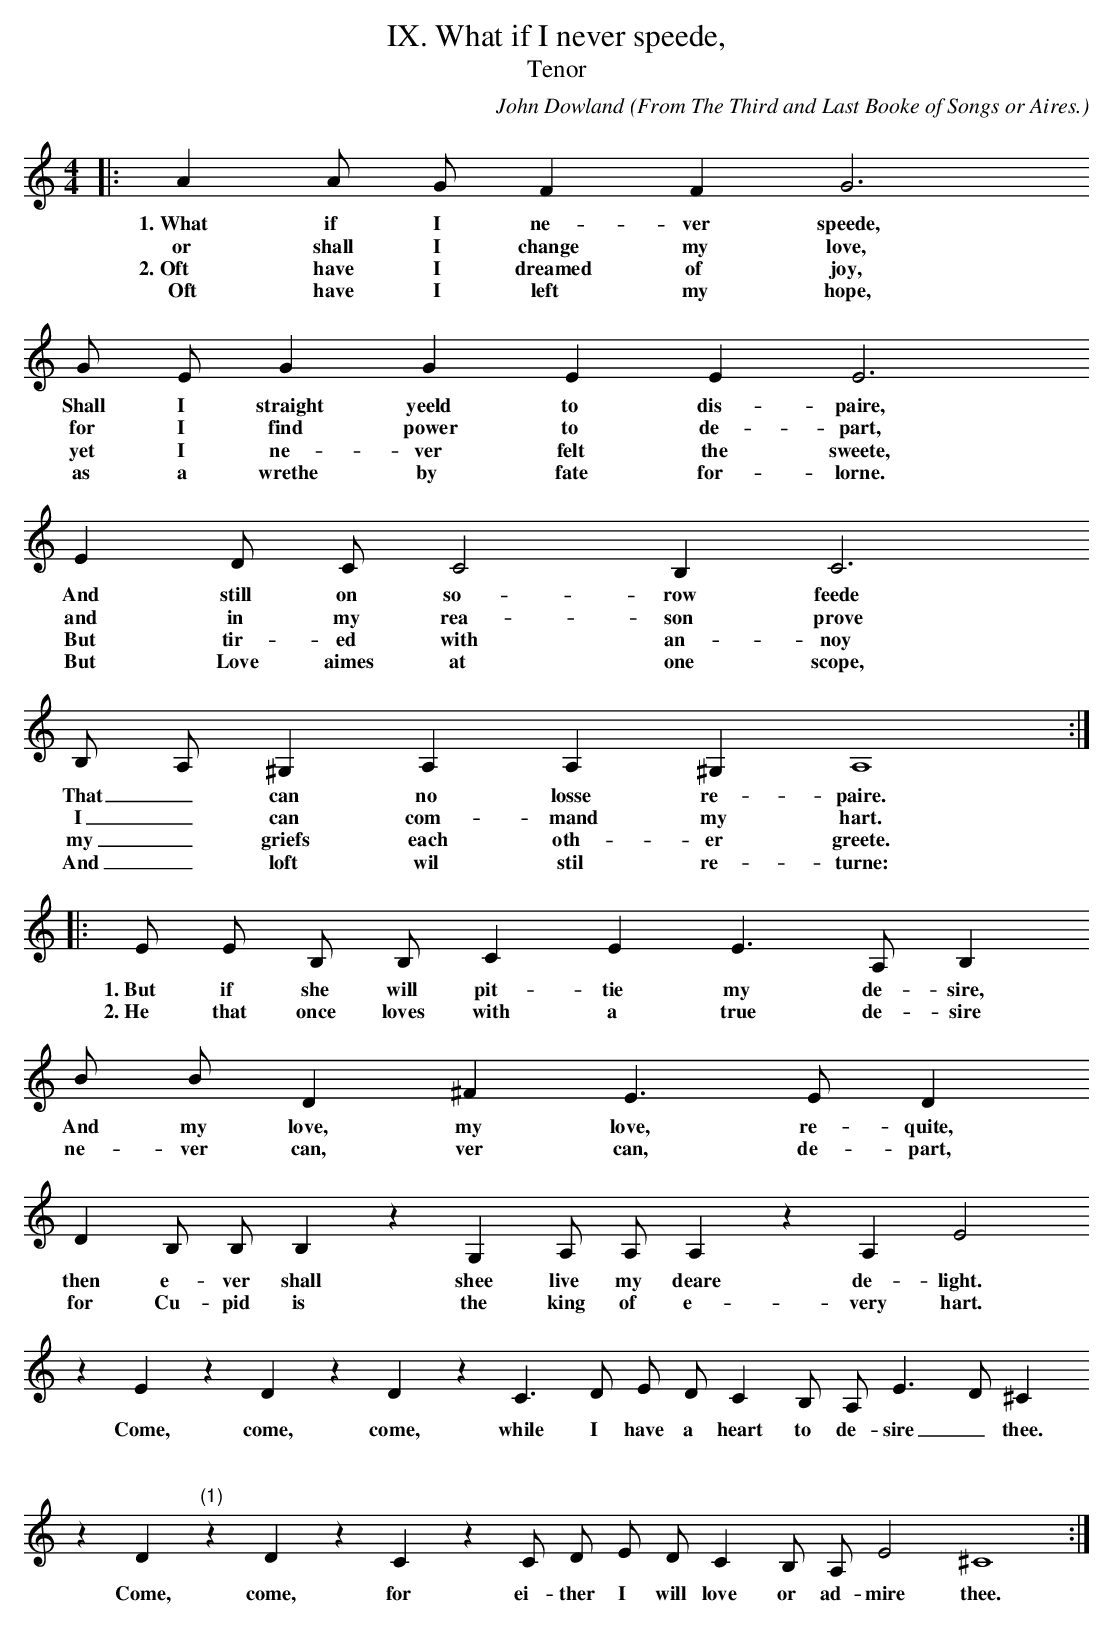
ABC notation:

X:1
T:IX. What if I never speede,
T:Tenor
C:John Dowland
O:From The Third and Last Booke of Songs or Aires.
O:Newly composed to sing to the Lute, Orpharion, or viols,
O:and a dialogue for a base and meane Lute with five voices to sing thereto.
M:4/4
L:1/4
K:A min
|:A A/2 G/2 F F G3
w:1.~What if I ne- ver speede,
w:or shall I change my love,
w:2.~Oft have I dreamed of joy,
w:Oft have I left my hope,
G/2 E/2 G G E E E3
w:Shall I straight yeeld to dis- paire,
w:for I find power to de- part,
w:yet I ne- ver felt the sweete,
w:as a wrethe by fate for- lorne.
E D/2 C/2 C2 B, C3
w:And still on so- row feede
w:and in my rea- son prove
w:But tir- ed with an- noy
w:But Love aimes at one scope,
B,/2 A,/2 ^G, A, A, ^G, A,4 :|
w:That _ can no losse re- paire.
w:I _ can com- mand my hart.
w:my _ griefs each oth- er greete.
w:And _ loft wil stil re- turne:
|:E/2 E/2 B,/2 B,/2 C E E > A, B,
w:1.~But if she will pit- tie my  de- sire,
w:2.~He that once loves with a true de- sire
B/2 B/2 D ^F E > E D
w:And my love, my love, re- quite,
w:ne- ver can, ver can, de- part,
D B,/2 B,/2 B, z G, A,/2 A,/2 A, z A, E2
w:then e- ver shall shee live my deare de- light.
w:for Cu- pid is the king of e- very hart.
z E z D z D z C > D E/2 D/2 C B,/2 A,/2 E > D ^C
w:Come, come, come, while I have a heart to de- sire _ thee.
z D "(1)"z D z C z C/2 D/2 E/2 D/2 C B,/2 A,/2 E2 ^C4 :|
w:Come, come,  for ei- ther I will love or ad- mire thee.
